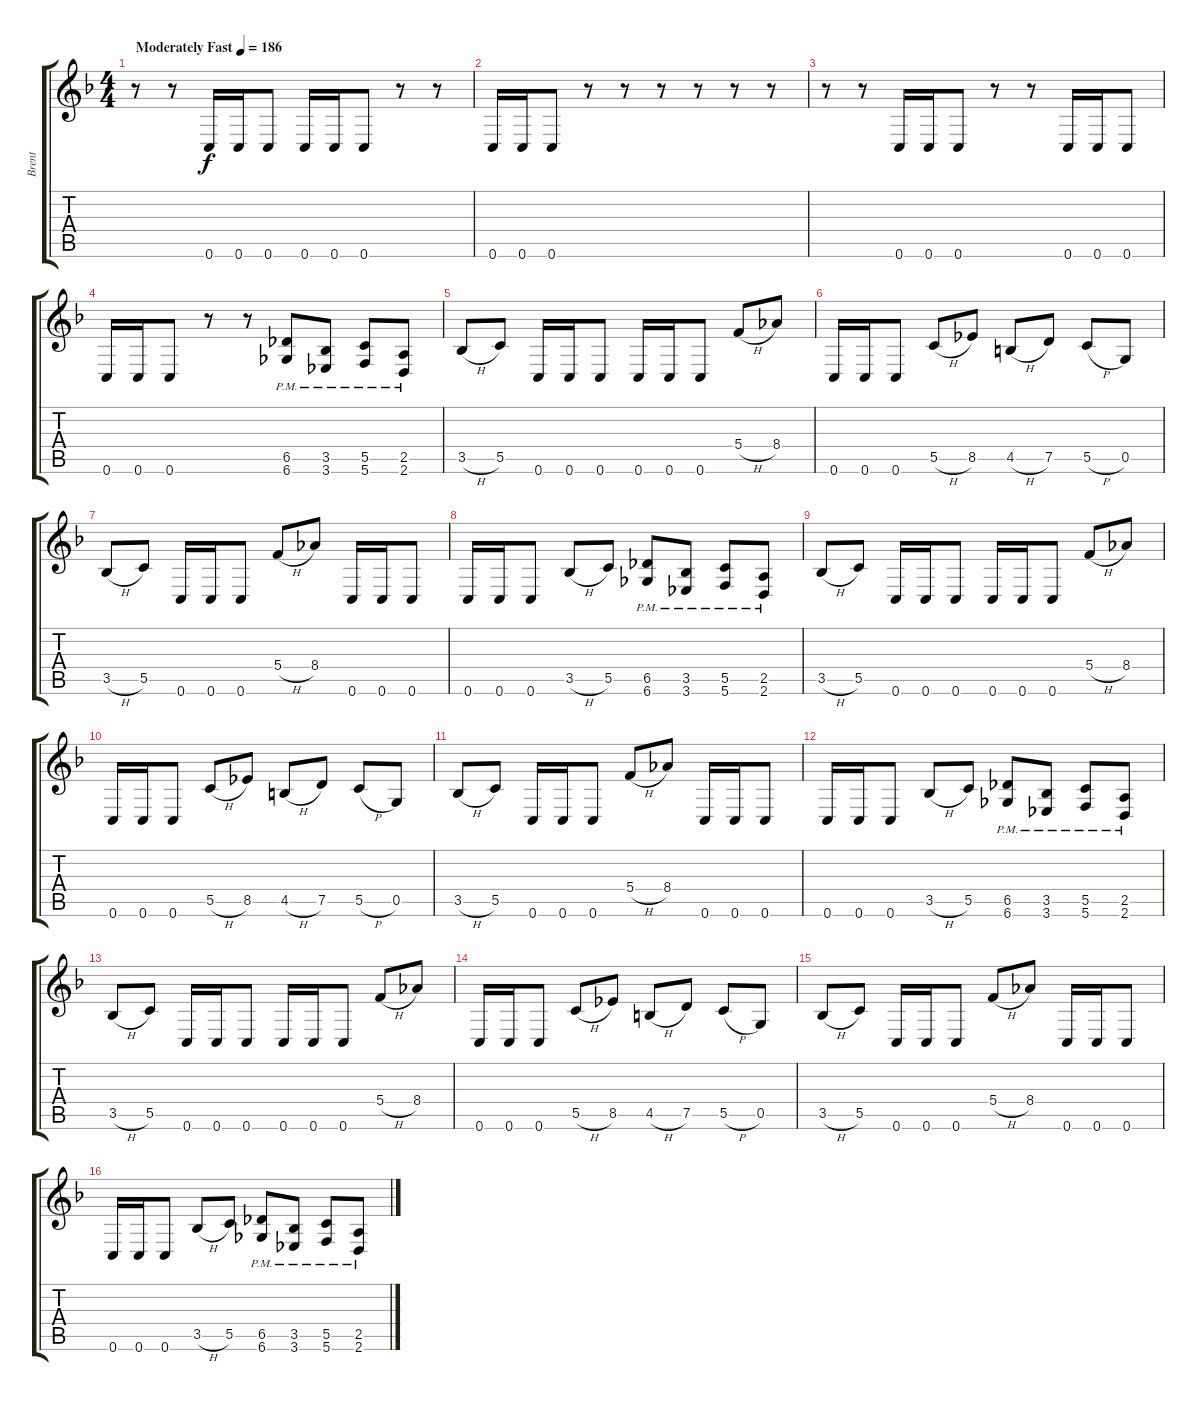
\track ("Brent" "Brent") {instrument distortionguitar}
\staff {score tabs}
\tuning (D4 A3 F3 C3 G2 C2) {hide}
\ts (4 4)
\tempo (186 "Moderately Fast")
\clef g2
\ks f
r.8{dy f instrument distortionguitar} r.8 0.6.16 0.6.16 0.6.8 0.6.16 0.6.16 0.6.8 r.8 r.8 |
0.6.16 0.6.16 0.6.8 r.8 r.8 r.8 r.8 r.8 r.8 |
r.8 r.8 0.6.16 0.6.16 0.6.8 r.8 r.8 0.6.16 0.6.16 0.6.8 |
0.6.16 0.6.16 0.6.8 r.8 r.8 (6.5{pm} 6.6{pm}).8 (3.5{pm} 3.6{pm}).8 (5.5{pm} 5.6{pm}).8 (2.5{pm} 2.6{pm}).8 |
3.5{h}.8 5.5.8 0.6.16 0.6.16 0.6.8 0.6.16 0.6.16 0.6.8 5.4{h}.8 8.4.8 |
0.6.16 0.6.16 0.6.8 5.5{h}.8 8.5.8 4.5{h}.8 7.5.8 5.5{h}.8 0.5.8 |
3.5{h}.8 5.5.8 0.6.16 0.6.16 0.6.8 5.4{h}.8 8.4.8 0.6.16 0.6.16 0.6.8 |
0.6.16 0.6.16 0.6.8 3.5{h}.8 5.5.8 (6.5{pm} 6.6{pm}).8 (3.5{pm} 3.6{pm}).8 (5.5{pm} 5.6{pm}).8 (2.5{pm} 2.6{pm}).8 |
3.5{h}.8 5.5.8 0.6.16 0.6.16 0.6.8 0.6.16 0.6.16 0.6.8 5.4{h}.8 8.4.8 |
0.6.16 0.6.16 0.6.8 5.5{h}.8 8.5.8 4.5{h}.8 7.5.8 5.5{h}.8 0.5.8 |
3.5{h}.8 5.5.8 0.6.16 0.6.16 0.6.8 5.4{h}.8 8.4.8 0.6.16 0.6.16 0.6.8 |
0.6.16 0.6.16 0.6.8 3.5{h}.8 5.5.8 (6.5{pm} 6.6{pm}).8 (3.5{pm} 3.6{pm}).8 (5.5{pm} 5.6{pm}).8 (2.5{pm} 2.6{pm}).8 |
3.5{h}.8 5.5.8 0.6.16 0.6.16 0.6.8 0.6.16 0.6.16 0.6.8 5.4{h}.8 8.4.8 |
0.6.16 0.6.16 0.6.8 5.5{h}.8 8.5.8 4.5{h}.8 7.5.8 5.5{h}.8 0.5.8 |
3.5{h}.8 5.5.8 0.6.16 0.6.16 0.6.8 5.4{h}.8 8.4.8 0.6.16 0.6.16 0.6.8 |
0.6.16 0.6.16 0.6.8 3.5{h}.8 5.5.8 (6.5{pm} 6.6{pm}).8 (3.5{pm} 3.6{pm}).8 (5.5{pm} 5.6{pm}).8 (2.5{pm} 2.6{pm}).8
